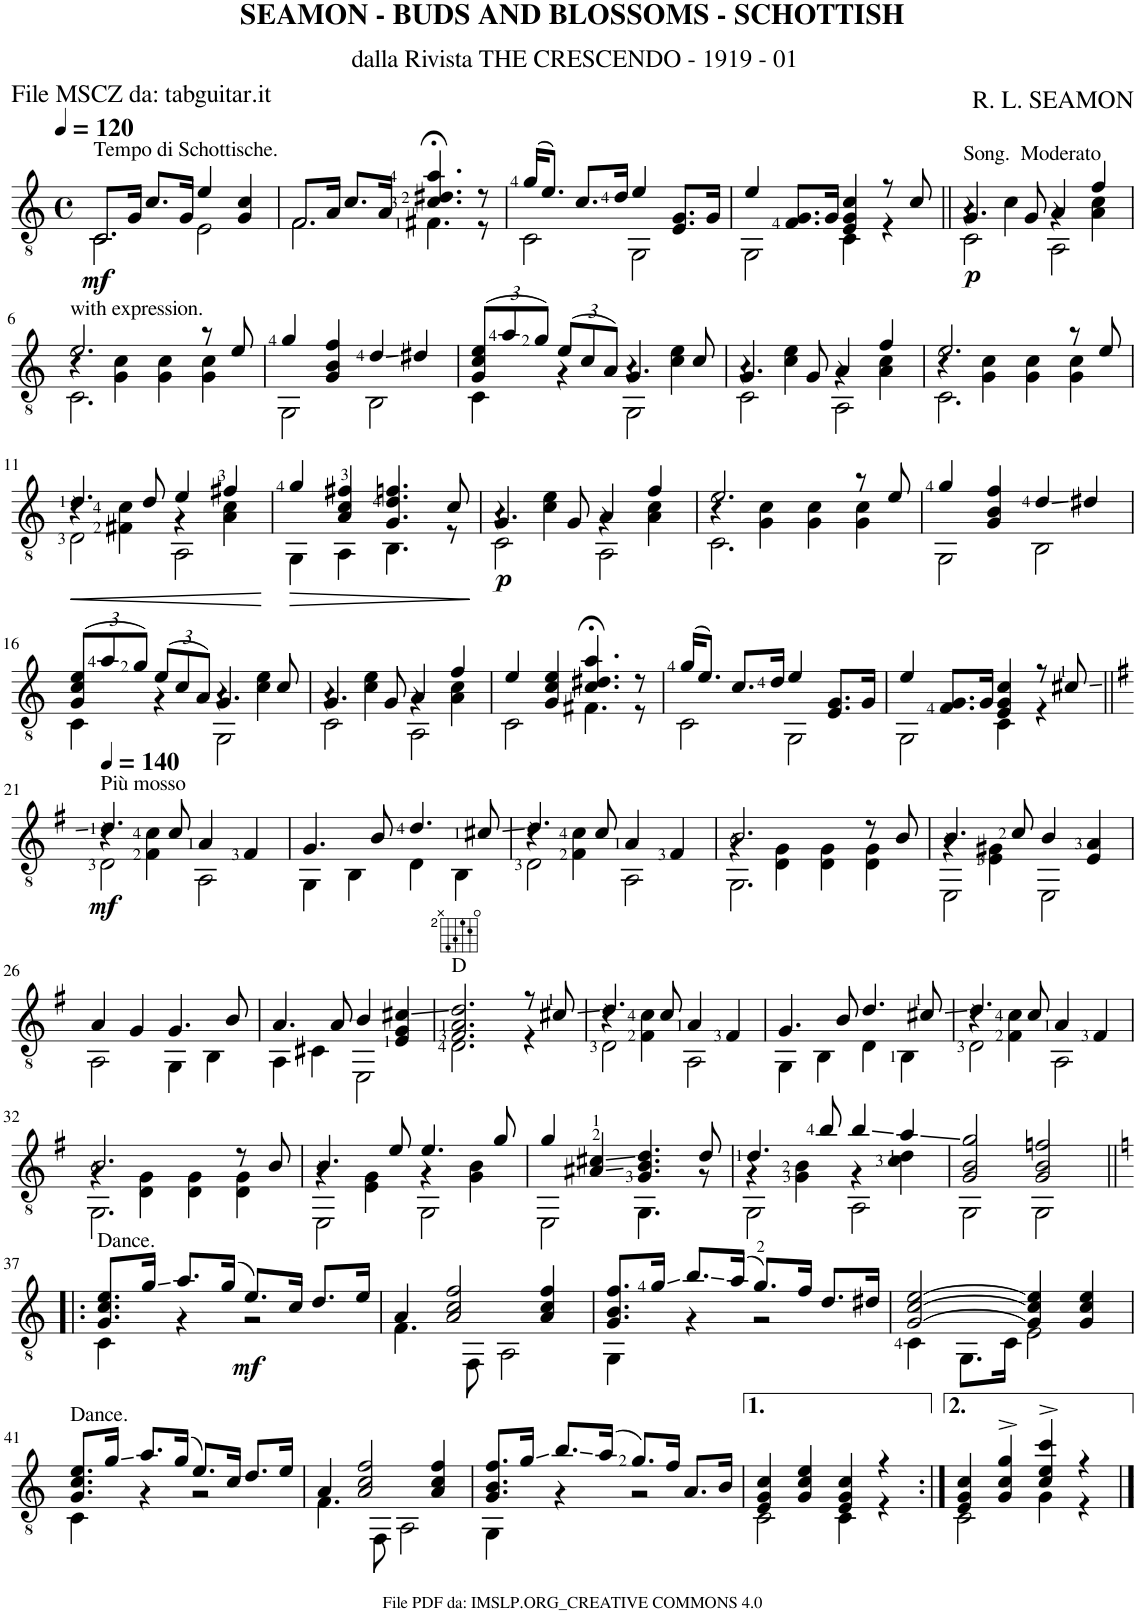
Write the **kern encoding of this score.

**kern	**dynam
*part1	*part1
*staff1	*staff1
*I"Guitar	*
*I'Guit.	*
*clefGv2	*
*k[]	*
*M4/4	*
*met(c)	*
*MM120	*
=1	=1
!LO:TX:a:t=Tempo di Schottische.	!
!LO:N:head=open	!LO:DY:b
*^	*
8.C/L	2C\	mf
16G/Jk	.	.
8.c/L	.	.
16G/Jk	.	.
4e/	2E\	.
4G/ 4c/	.	.
=2	=2	=2
!LO:N:head=open	!	!
8.F/L	2F\	.
16A/Jk	.	.
8.c/L	.	.
16A/Jk	.	.
4.c/;< 4.d#X/;< 4.a/;<	4.F#X\	.
8r	8r	.
=3	=3	=3
(16g/KL	2C\	.
8.e/J)	.	.
8.c/L	.	.
16d/Jk	.	.
4e/	2GG\	.
8.E/ 8.G/L	.	.
16G/Jk	.	.
=4	=4	=4
4e/	2GG\	.
8.F/ 8.G/L	.	.
16G/Jk	.	.
4E/ 4G/ 4c/	4C\	.
8r	4r	.
8c/	.	.
=5||	=5||	=5||
*	*^	*
!LO:TX:a:t=Song.  Moderato	!	!	!
!	!	!	!LO:DY:b
4.G/	4r	2C\	p
.	4c\	.	.
8G/	.	.	.
4A/	4r	2AA\	.
4f/	4A\ 4c\	.	.
!!LO:LB:g=z	!!	!!
=6	=6	=6	=6
!LO:TX:a:t=with expression.	!	!	!
2.e/	4r	2.C\	.
.	4G\ 4c\	.	.
.	4G\ 4c\	.	.
8r	4G\ 4c\	4ryy	.
8e/	.	.	.
*	*v	*v	*
=7	=7	=7
4g/	2GG\	.
4G/ 4B/ 4f/	.	.
4d/	2BB\	.
4d#X/	.	.
*v	*v	*
=8	=8
*Xbrackettup	*
*^	*
*	*^	*
(12G/ 12c/ 12e/L	4C\	2ryy	.
12a/	.	.	.
12g/J)	.	.	.
(12e/L	4r	.	.
12c/	.	.	.
12A/J)	.	.	.
4.G/	4r	2GG\	.
.	4c\ 4e\	.	.
8c/	.	.	.
=9	=9	=9	=9
4.G/	4r	2C\	.
.	4c\ 4e\	.	.
8G/	.	.	.
4A/	4r	2AA\	.
4f/	4A\ 4c\	.	.
=10	=10	=10	=10
2.e/	4r	2.C\	.
.	4G\ 4c\	.	.
.	4G\ 4c\	.	.
8r	4G\ 4c\	4ryy	.
8e/	.	.	.
!!LO:LB:g=z	!!	!!
=11	=11	=11	=11
!	!	!	!LO:HP:b
4.d/	4r	2D\	<
.	4F#X\ 4c\	.	.
8d/	.	.	.
4e/	4r	2AA\	.
4f#X/	4A\ 4c\	.	.
*v	*v	*v	*
.	[
=12	=12
!	!LO:HP:b
*^	*
4g/	4GG\	>
4A/ 4c/ 4f#X/	4AA\	.
4.G/ 4.d/ 4.fn/	4.BB\	.
8c/	8r	.
*v	*v	*
.	]
=13	=13
*^	*
*	*^	*
!	!	!	!LO:DY:b
4.G/	4r	2C\	p
.	4c\ 4e\	.	.
8G/	.	.	.
4A/	4r	2AA\	.
4f/	4A\ 4c\	.	.
=14	=14	=14	=14
2.e/	4r	2.C\	.
.	4G\ 4c\	.	.
.	4G\ 4c\	.	.
8r	4G\ 4c\	4ryy	.
8e/	.	.	.
*	*v	*v	*
=15	=15	=15
4g/	2GG\	.
4G/ 4B/ 4f/	.	.
4d/	2BB\	.
4d#X/	.	.
!!LO:LB:g=z	!!
=16	=16	=16
*	*^	*
(12G/ 12c/ 12e/L	4C\	2ryy	.
12a/	.	.	.
12g/J)	.	.	.
(12e/L	4r	.	.
12c/	.	.	.
12A/J)	.	.	.
4.G/	4r	2GG\	.
.	4c\ 4e\	.	.
8c/	.	.	.
=17	=17	=17	=17
4.G/	4r	2C\	.
.	4c\ 4e\	.	.
8G/	.	.	.
4A/	4r	2AA\	.
4f/	4A\ 4c\	.	.
*	*v	*v	*
=18	=18	=18
4e/	2C\	.
4G/ 4c/ 4e/	.	.
4.c/;< 4.d#X/;< 4.a/;<	4.F#X\	.
8r	8r	.
=19	=19	=19
(16g/KL	2C\	.
8.e/J)	.	.
8.c/L	.	.
16d/Jk	.	.
4e/	2GG\	.
8.E/ 8.G/L	.	.
16G/Jk	.	.
=20	=20	=20
4e/	2GG\	.
8.F/ 8.G/L	.	.
16G/Jk	.	.
4E/ 4G/ 4c/	4C\	.
8r	4r	.
8c#X/	.	.
*v	*v	*
!!LO:LB:g=z
=21||	=21||
*k[f#]	*
*MM140	*
*^	*
*	*^	*
!LO:TX:a:t=Più mosso	!	!	!
!	!	!	!LO:DY:b
4.d/	4r	2D\	mf
.	4F#\ 4c\	.	.
8c/	.	.	.
4A/	2ryy	2AA\	.
4F#/	.	.	.
*	*v	*v	*
=22	=22	=22
4.G/	4GG\	.
.	4BB\	.
8B/	.	.
4.d/	4D\	.
.	4BB\	.
8c#X/	.	.
=23	=23	=23
*	*^	*
4.d/	4r	2D\	.
.	4F#\ 4c\	.	.
8c/	.	.	.
4A/	2ryy	2AA\	.
4F#/	.	.	.
=24	=24	=24	=24
2.B/	4r	2.GG\	.
.	4D\ 4G\	.	.
.	4D\ 4G\	.	.
8r	4D\ 4G\	4ryy	.
8B/	.	.	.
=25	=25	=25	=25
4.B/	4r	2EE\	.
.	4E\ 4G#X\	.	.
8c/	.	.	.
4B/	2ryy	2EE\	.
4E/ 4A/	.	.	.
*	*v	*v	*
!!LO:LB:g=z
=26	=26	=26
4A/	2AA\	.
4G/	.	.
4.G/	4GG\	.
.	4BB\	.
8B/	.	.
=27	=27	=27
4.A/	4AA\	.
.	4C#X\	.
8A/	.	.
4B/	2EE\	.
4E/ 4G/ 4c#X/	.	.
=28	=28	=28
!LO:TX:a:t=D	!	!
2.F#/ 2.A/ 2.d/	2.D\	.
8r	4r	.
8c#X/	.	.
=29	=29	=29
*	*^	*
4.d/	4r	2D\	.
.	4F#\ 4c\	.	.
8c/	.	.	.
4A/	2ryy	2AA\	.
4F#/	.	.	.
*	*v	*v	*
=30	=30	=30
4.G/	4GG\	.
.	4BB\	.
8B/	.	.
4.d/	4D\	.
.	4BB\	.
8c#X/	.	.
=31	=31	=31
*	*^	*
4.d/	4r	2D\	.
.	4F#\ 4c\	.	.
8c/	.	.	.
4A/	2ryy	2AA\	.
4F#/	.	.	.
!!LO:LB:g=z	!!	!!
=32	=32	=32	=32
2.B/	4r	2.GG\	.
.	4D\ 4G\	.	.
.	4D\ 4G\	.	.
8r	4D\ 4G\	4ryy	.
8B/	.	.	.
=33	=33	=33	=33
4.B/	4r	2EE\	.
.	4E\ 4G\	.	.
8e/	.	.	.
4.e/	4r	2GG\	.
.	4G\ 4B\	.	.
8g/	.	.	.
*	*v	*v	*
=34	=34	=34
4g/	2EE\	.
4A#X/ 4c#X/	.	.
4.G/ 4.B/ 4.d/	4.GG\	.
8d/	8r	.
=35	=35	=35
*	*^	*
4.d/	4r	2GG\	.
.	4G\ 4B\	.	.
8b/	.	.	.
4b/	4r	2AA\	.
4a/	4c\ 4d\	.	.
*	*v	*v	*
=36	=36	=36
2G/ 2B/ 2g/	2GG\	.
2G/ 2B/ 2fn/	2GG\	.
!!LO:LB:g=z	!!
=37!|:	=37!|:	=37!|:
*k[]	*	*
!LO:TX:a:t=Dance.	!	!
8.G/ 8.c/ 8.e/L	4C\	.
16g/Jk	.	.
8.a/L	4r	.
(16g/Jk	.	.
!	!	!LO:DY:b
8.e/L)	2r	mf
16c/Jk	.	.
8.d/L	.	.
16e/Jk	.	.
=38	=38	=38
4A/	4.F\	.
2A/ 2c/ 2f/	.	.
.	8FF\	.
.	2AA\	.
4A/ 4c/ 4f/	.	.
=39	=39	=39
8.G/ 8.B/ 8.f/L	4GG\	.
16g/Jk	.	.
8.b/L	4r	.
(16a/Jk	.	.
8.g/L)	2r	.
16f/Jk	.	.
8.d/L	.	.
16d#X/Jk	.	.
=40	=40	=40
[2G/ [2c/ [2e/	4C\	.
.	8.GG\L	.
.	16C\Jk	.
4G/] 4c/] 4e/]	2E\	.
4G/ 4c/ 4e/	.	.
!!LO:LB:g=z	!!
=41	=41	=41
!LO:TX:a:t=Dance.	!	!
8.G/ 8.c/ 8.e/L	4C\	.
16g/Jk	.	.
8.a/L	4r	.
(16g/Jk	.	.
8.e/L)	2r	.
16c/Jk	.	.
8.d/L	.	.
16e/Jk	.	.
=42	=42	=42
4A/	4.F\	.
2A/ 2c/ 2f/	.	.
.	8FF\	.
.	2AA\	.
4A/ 4c/ 4f/	.	.
=43	=43	=43
8.G/ 8.B/ 8.f/L	4GG\	.
16g/Jk	.	.
8.b/L	4r	.
(16a/Jk	.	.
8.g/L)	2r	.
16f/Jk	.	.
8.A/L	.	.
16B/Jk	.	.
=44	=44	=44
4E/ 4G/ 4c/	2C\	.
4G/ 4c/ 4e/	.	.
4E/ 4G/ 4c/	4C\	.
4r	4r	.
=45:|!	=45:|!	=45:|!
4E/ 4G/ 4c/	2C\	.
4G/^ 4c/^ 4g/^	.	.
4c/^ 4e/^ 4cc/^	4G\	.
4r	4r	.
*v	*v	*
==	==
*-	*-
